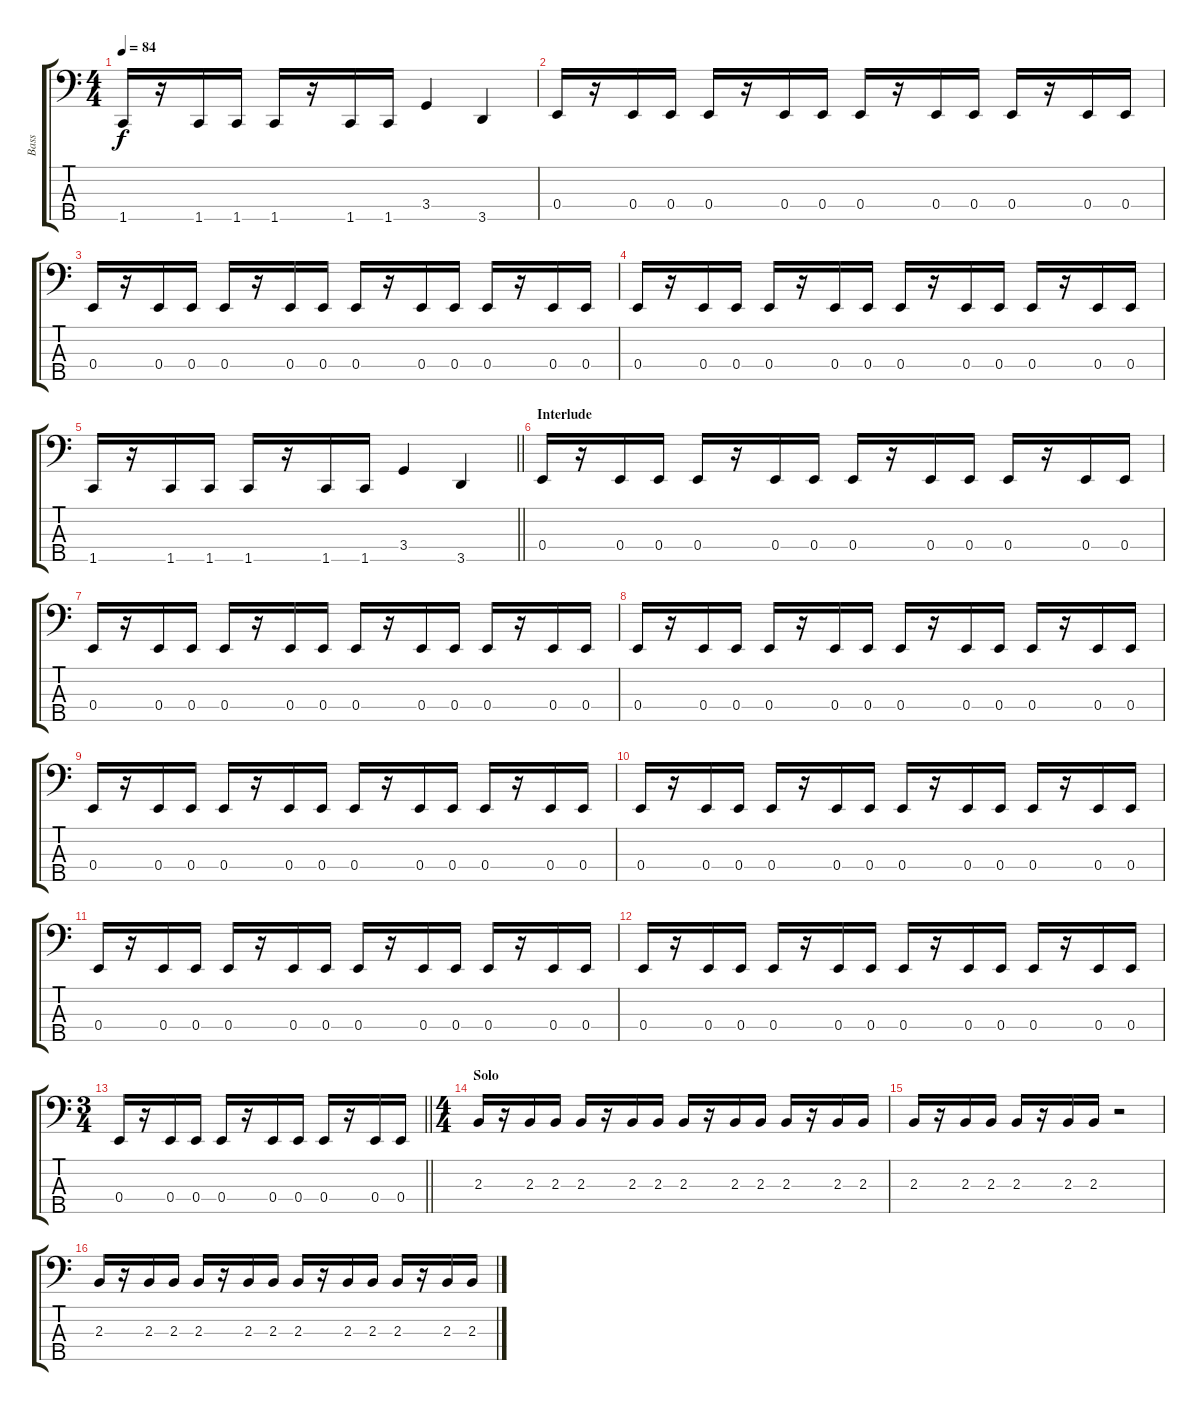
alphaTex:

\track ("Bass" "Bass") {instrument electricbassfinger}
\staff {score tabs}
\tuning (G2 D2 A1 E1 B0) {hide}
\ts (4 4)
\tempo 84
\clef f4
\ks c
1.5.16{dy f} r.16 1.5.16 1.5.16 1.5.16 r.16 1.5.16 1.5.16 3.4.4 3.5.4 |
0.4.16 r.16 0.4.16 0.4.16 0.4.16 r.16 0.4.16 0.4.16 0.4.16 r.16 0.4.16 0.4.16 0.4.16 r.16 0.4.16 0.4.16 |
0.4.16 r.16 0.4.16 0.4.16 0.4.16 r.16 0.4.16 0.4.16 0.4.16 r.16 0.4.16 0.4.16 0.4.16 r.16 0.4.16 0.4.16 |
0.4.16 r.16 0.4.16 0.4.16 0.4.16 r.16 0.4.16 0.4.16 0.4.16 r.16 0.4.16 0.4.16 0.4.16 r.16 0.4.16 0.4.16 |
\barLineRight lightlight
1.5.16 r.16 1.5.16 1.5.16 1.5.16 r.16 1.5.16 1.5.16 3.4.4 3.5.4 |
\section ("" "Interlude")
0.4.16 r.16 0.4.16 0.4.16 0.4.16 r.16 0.4.16 0.4.16 0.4.16 r.16 0.4.16 0.4.16 0.4.16 r.16 0.4.16 0.4.16 |
0.4.16 r.16 0.4.16 0.4.16 0.4.16 r.16 0.4.16 0.4.16 0.4.16 r.16 0.4.16 0.4.16 0.4.16 r.16 0.4.16 0.4.16 |
0.4.16 r.16 0.4.16 0.4.16 0.4.16 r.16 0.4.16 0.4.16 0.4.16 r.16 0.4.16 0.4.16 0.4.16 r.16 0.4.16 0.4.16 |
0.4.16 r.16 0.4.16 0.4.16 0.4.16 r.16 0.4.16 0.4.16 0.4.16 r.16 0.4.16 0.4.16 0.4.16 r.16 0.4.16 0.4.16 |
0.4.16 r.16 0.4.16 0.4.16 0.4.16 r.16 0.4.16 0.4.16 0.4.16 r.16 0.4.16 0.4.16 0.4.16 r.16 0.4.16 0.4.16 |
0.4.16 r.16 0.4.16 0.4.16 0.4.16 r.16 0.4.16 0.4.16 0.4.16 r.16 0.4.16 0.4.16 0.4.16 r.16 0.4.16 0.4.16 |
0.4.16 r.16 0.4.16 0.4.16 0.4.16 r.16 0.4.16 0.4.16 0.4.16 r.16 0.4.16 0.4.16 0.4.16 r.16 0.4.16 0.4.16 |
\ts (3 4)
\barLineRight lightlight
0.4.16 r.16 0.4.16 0.4.16 0.4.16 r.16 0.4.16 0.4.16 0.4.16 r.16 0.4.16 0.4.16 |
\ts (4 4)
\section ("" "Solo")
2.3.16 r.16 2.3.16 2.3.16 2.3.16 r.16 2.3.16 2.3.16 2.3.16 r.16 2.3.16 2.3.16 2.3.16 r.16 2.3.16 2.3.16 |
2.3.16 r.16 2.3.16 2.3.16 2.3.16 r.16 2.3.16 2.3.16 r.2 |
2.3.16 r.16 2.3.16 2.3.16 2.3.16 r.16 2.3.16 2.3.16 2.3.16 r.16 2.3.16 2.3.16 2.3.16 r.16 2.3.16 2.3.16
